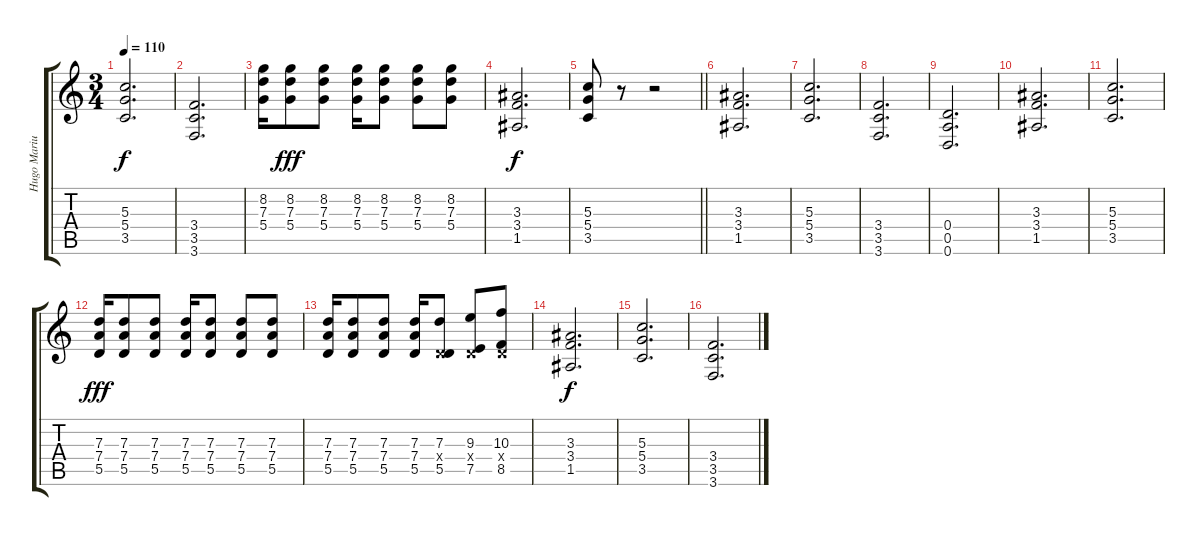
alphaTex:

\track ("Hugo Mariuti (Guitarra)" "Hugo Mariu") {instrument distortionguitar}
\staff {score tabs}
\tuning (E4 B3 G3 D3 A2 D2) {hide}
\ts (3 4)
\tempo 110
\clef g2
\ks c
(5.3 5.4 3.5).2{d dy f} |
(3.4 3.5 3.6).2{d} |
(8.2 7.3 5.4).16 (8.2 7.3 5.4).8{dy fff} (8.2 7.3 5.4).8 (8.2 7.3 5.4).16 (8.2 7.3 5.4).8 (8.2 7.3 5.4).8 (8.2 7.3 5.4).8 |
(3.3 3.4 1.5).2{d dy f} |
\barLineRight lightlight
(5.3 5.4 3.5).8 r.8 r.2 |
(3.3 3.4 1.5).2{d} |
(5.3 5.4 3.5).2{d} |
(3.4 3.5 3.6).2{d} |
(0.4 0.5 0.6).2{d} |
(3.3 3.4 1.5).2{d} |
(5.3 5.4 3.5).2{d} |
(7.3 7.4 5.5).16{dy fff} (7.3 7.4 5.5).8 (7.3 7.4 5.5).8 (7.3 7.4 5.5).16 (7.3 7.4 5.5).8 (7.3 7.4 5.5).8 (7.3 7.4 5.5).8 |
(7.3 7.4 5.5).16 (7.3 7.4 5.5).8 (7.3 7.4 5.5).8 (7.3 7.4 5.5).16 (7.3 0.4{x} 5.5).8 (9.3 0.4{x} 7.5).8 (10.3 0.4{x} 8.5).8 |
(3.3 3.4 1.5).2{d dy f} |
(5.3 5.4 3.5).2{d} |
(3.4 3.5 3.6).2{d}
